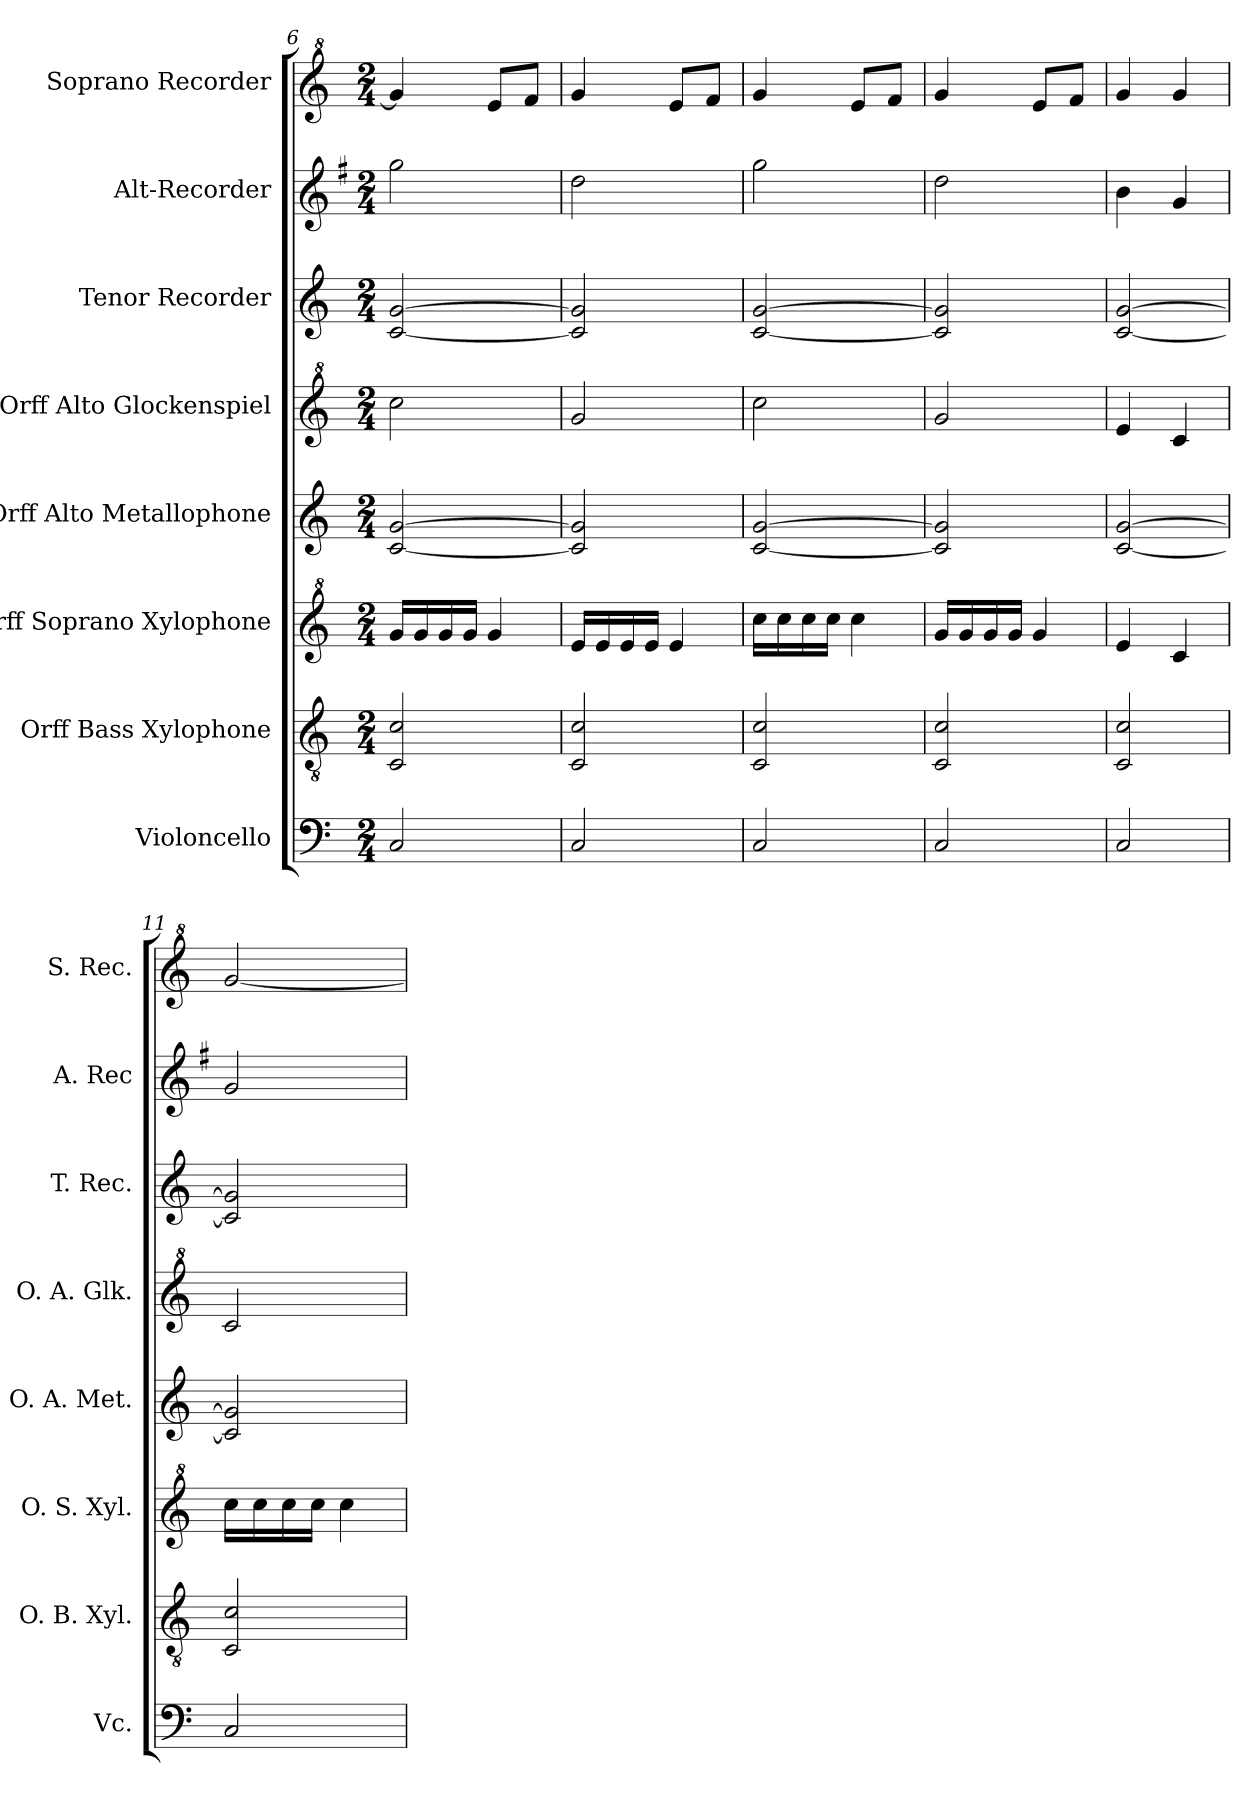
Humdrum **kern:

**kern	**kern	**kern	**kern	**kern	**kern	**kern	**kern
*part8	*part7	*part6	*part5	*part4	*part3	*part2	*part1
*staff8	*staff7	*staff6	*staff5	*staff4	*staff3	*staff2	*staff1
*I"Violoncello	*I"Orff Bass Xylophone	*I"Orff Soprano Xylophone	*I"Orff Alto Metallophone	*I"Orff Alto Glockenspiel	*I"Tenor Recorder	*I"Alt-Recorder	*I"Soprano Recorder
*I'Vc.	*I'O. B. Xyl.	*I'O. S. Xyl.	*I'O. A. Met.	*I'O. A. Glk.	*I'T. Rec.	*I'A. Rec	*I'S. Rec.
*clefF4	*clefGv2	*clefG^2	*clefG2	*clefG^2	*clefG2	*clefG2	*clefG^2
*	*	*	*	*	*	*ITrd4c7	*
*k[]	*k[]	*k[]	*k[]	*k[]	*k[]	*k[]	*k[]
*M2/4	*M2/4	*M2/4	*M2/4	*M2/4	*M2/4	*M2/4	*M2/4
=6	=6	=6	=6	=6	=6	=6	=6
2C/	2C/ 2c/	16gg/LL	[2c/ [2g/	2ccc\	[2c/ [2g/	2cc\	4gg/]
.	.	16gg/	.	.	.	.	.
.	.	16gg/	.	.	.	.	.
.	.	16gg/JJ	.	.	.	.	.
.	.	4gg/	.	.	.	.	8ee/L
.	.	.	.	.	.	.	8ff/J
=7	=7	=7	=7	=7	=7	=7	=7
2C/	2C/ 2c/	16ee/LL	2c/] 2g/]	2gg/	2c/] 2g/]	2g\	4gg/
.	.	16ee/	.	.	.	.	.
.	.	16ee/	.	.	.	.	.
.	.	16ee/JJ	.	.	.	.	.
.	.	4ee/	.	.	.	.	8ee/L
.	.	.	.	.	.	.	8ff/J
=8	=8	=8	=8	=8	=8	=8	=8
2C/	2C/ 2c/	16ccc\LL	[2c/ [2g/	2ccc\	[2c/ [2g/	2cc\	4gg/
.	.	16ccc\	.	.	.	.	.
.	.	16ccc\	.	.	.	.	.
.	.	16ccc\JJ	.	.	.	.	.
.	.	4ccc\	.	.	.	.	8ee/L
.	.	.	.	.	.	.	8ff/J
!!LO:LB:g=z
=9	=9	=9	=9	=9	=9	=9	=9
2C/	2C/ 2c/	16gg/LL	2c/] 2g/]	2gg/	2c/] 2g/]	2g\	4gg/
.	.	16gg/	.	.	.	.	.
.	.	16gg/	.	.	.	.	.
.	.	16gg/JJ	.	.	.	.	.
.	.	4gg/	.	.	.	.	8ee/L
.	.	.	.	.	.	.	8ff/J
=10	=10	=10	=10	=10	=10	=10	=10
2C/	2C/ 2c/	4ee/	[2c/ [2g/	4ee/	[2c/ [2g/	4e\	4gg/
.	.	4cc/	.	4cc/	.	4c/	4gg/
=11	=11	=11	=11	=11	=11	=11	=11
2C/	2C/ 2c/	16ccc\LL	2c/] 2g/]	2cc/	2c/] 2g/]	2c/	[2gg/
.	.	16ccc\	.	.	.	.	.
.	.	16ccc\	.	.	.	.	.
.	.	16ccc\JJ	.	.	.	.	.
.	.	4ccc\	.	.	.	.	.
=	=	=	=	=	=	=	=
*-	*-	*-	*-	*-	*-	*-	*-
